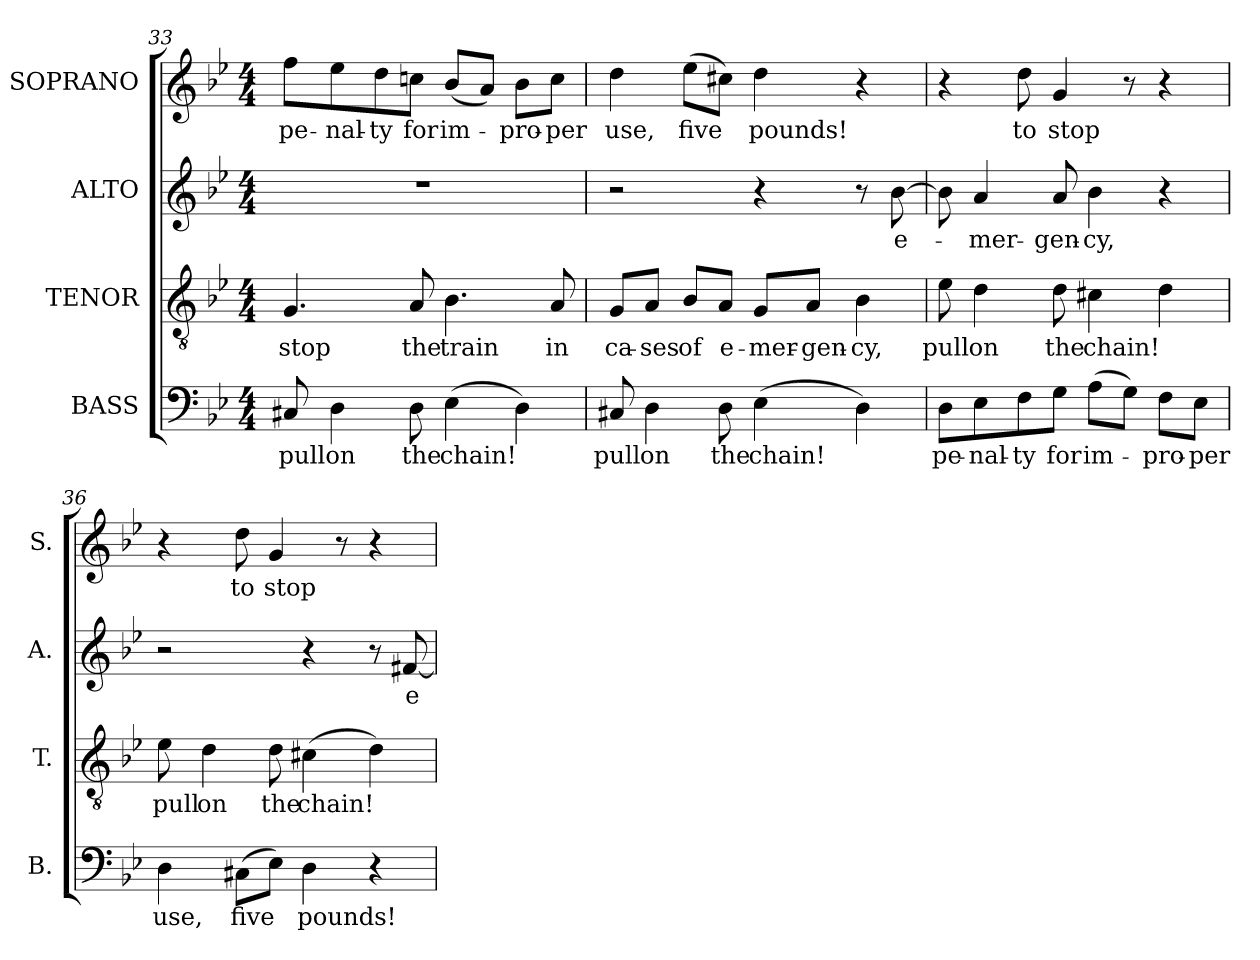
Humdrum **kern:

**kern	**text	**kern	**text	**kern	**text	**kern	**text
*part4	*part4	*part3	*part3	*part2	*part2	*part1	*part1
*staff4	*staff4	*staff3	*staff3	*staff2	*staff2	*staff1	*staff1
*I"BASS	*	*I"TENOR	*	*I"ALTO	*	*I"SOPRANO	*
*I'B.	*	*I'T.	*	*I'A.	*	*I'S.	*
*clefF4	*	*clefGv2	*	*clefG2	*	*clefG2	*
*	*	*ITrd7c12	*	*	*	*	*
*k[b-e-]	*	*k[b-e-]	*	*k[b-e-]	*	*k[b-e-]	*
*g:	*	*g:	*	*g:	*	*g:	*
*M4/4	*	*M4/4	*	*M4/4	*	*M4/4	*
=33	=33	=33	=33	=33	=33	=33	=33
!	!LO:LY:b:color=#000000	!	!	!	!	!	!
!	!	!	!LO:LY:b:color=#000000	!	!	!	!
!	!	!	!	!	!	!	!LO:LY:b:color=#000000
8C#Xi/	pull	4.GGi/	stop	1r	.	8ffi\L	pe-
!	!LO:LY:b:color=#000000	!	!	!	!	!	!
!	!	!	!	!	!	!	!LO:LY:b:color=#000000
4Di\	on	.	.	.	.	8ee-i\	-nal-
!	!	!	!	!	!	!	!LO:LY:b:color=#000000
.	.	.	.	.	.	8ddi\	-ty
!	!LO:LY:b:color=#000000	!	!	!	!	!	!
!	!	!	!LO:LY:b:color=#000000	!	!	!	!
!	!	!	!	!	!	!	!LO:LY:b:color=#000000
8Di\	the	8AAi/	the	.	.	8ccni\J	for
!	!LO:LY:b:color=#000000	!	!	!	!	!	!
!	!	!	!LO:LY:b:color=#000000	!	!	!	!
!	!	!	!	!	!	!	!LO:LY:b:color=#000000
(4E-i\	chain!	4.BB-i\	train	.	.	(8b-i/L	im-
.	.	.	.	.	.	8ai/J)	.
!	!	!	!	!	!	!	!LO:LY:b:color=#000000
4Di\)	.	.	.	.	.	8b-i\L	-pro-
!	!	!	!LO:LY:b:color=#000000	!	!	!	!
!	!	!	!	!	!	!	!LO:LY:b:color=#000000
.	.	8AAi/	in	.	.	8cci\J	-per
!!LO:LB:g=z
=34	=34	=34	=34	=34	=34	=34	=34
!	!LO:LY:b:color=#000000	!	!	!	!	!	!
!	!	!	!LO:LY:b:color=#000000	!	!	!	!
!	!	!	!	!	!	!	!LO:LY:b:color=#000000
8C#Xi/	pull	8GGi/L	ca-	2r	.	4ddi\	use,
!	!LO:LY:b:color=#000000	!	!	!	!	!	!
!	!	!	!LO:LY:b:color=#000000	!	!	!	!
4Di\	on	8AAi/J	-ses	.	.	.	.
!	!	!	!LO:LY:b:color=#000000	!	!	!	!
!	!	!	!	!	!	!	!LO:LY:b:color=#000000
.	.	8BB-i/L	of	.	.	(8ee-i\L	five
!	!LO:LY:b:color=#000000	!	!	!	!	!	!
!	!	!	!LO:LY:b:color=#000000	!	!	!	!
8Di\	the	8AAi/J	e-	.	.	8cc#Xi\J)	.
!	!LO:LY:b:color=#000000	!	!	!	!	!	!
!	!	!	!LO:LY:b:color=#000000	!	!	!	!
!	!	!	!	!	!	!	!LO:LY:b:color=#000000
(4E-i\	chain!	8GGi/L	-mer-	4r	.	4ddi\	pounds!
!	!	!	!LO:LY:b:color=#000000	!	!	!	!
.	.	8AAi/J	-gen-	.	.	.	.
!	!	!	!LO:LY:b:color=#000000	!	!	!	!
4Di\)	.	4BB-i\	-cy,	8r	.	4r	.
!	!	!	!	!	!LO:LY:b:color=#000000	!	!
.	.	.	.	[>8b-i\	e-	.	.
=35	=35	=35	=35	=35	=35	=35	=35
!	!LO:LY:b:color=#000000	!	!	!	!	!	!
!	!	!	!LO:LY:b:color=#000000	!	!	!	!
8Di\L	pe-	8E-i\	pull	8b-i\]	.	4r	.
!	!LO:LY:b:color=#000000	!	!	!	!	!	!
!	!	!	!LO:LY:b:color=#000000	!	!	!	!
!	!	!	!	!	!LO:LY:b:color=#000000	!	!
8E-i\	-nal-	4Di\	on	4ai/	-mer-	.	.
!	!LO:LY:b:color=#000000	!	!	!	!	!	!
!	!	!	!	!	!	!	!LO:LY:b:color=#000000
8Fi\	-ty	.	.	.	.	8ddi\	to
!	!LO:LY:b:color=#000000	!	!	!	!	!	!
!	!	!	!LO:LY:b:color=#000000	!	!	!	!
!	!	!	!	!	!LO:LY:b:color=#000000	!	!
!	!	!	!	!	!	!	!LO:LY:b:color=#000000
8Gi\J	for	8Di\	the	8ai/	-gen-	4gi/	stop
!	!LO:LY:b:color=#000000	!	!	!	!	!	!
!	!	!	!LO:LY:b:color=#000000	!	!	!	!
!	!	!	!	!	!LO:LY:b:color=#000000	!	!
(8Ai\L	im-	4C#Xi\	chain!	4b-i\	-cy,	.	.
8Gi\J)	.	.	.	.	.	8r	.
!	!LO:LY:b:color=#000000	!	!	!	!	!	!
8Fi\L	-pro-	4Di\	.	4r	.	4r	.
!	!LO:LY:b:color=#000000	!	!	!	!	!	!
8E-i\J	-per	.	.	.	.	.	.
=36	=36	=36	=36	=36	=36	=36	=36
!	!LO:LY:b:color=#000000	!	!	!	!	!	!
!	!	!	!LO:LY:b:color=#000000	!	!	!	!
4Di\	use,	8E-i\	pull	2r	.	4r	.
!	!	!	!LO:LY:b:color=#000000	!	!	!	!
.	.	4Di\	on	.	.	.	.
!	!LO:LY:b:color=#000000	!	!	!	!	!	!
!	!	!	!	!	!	!	!LO:LY:b:color=#000000
(8C#Xi\L	five	.	.	.	.	8ddi\	to
!	!	!	!LO:LY:b:color=#000000	!	!	!	!
!	!	!	!	!	!	!	!LO:LY:b:color=#000000
8E-i\J)	.	8Di\	the	.	.	4gi/	stop
!	!LO:LY:b:color=#000000	!	!	!	!	!	!
!	!	!	!LO:LY:b:color=#000000	!	!	!	!
4Di\	pounds!	(4C#Xi\	chain!	4r	.	.	.
.	.	.	.	.	.	8r	.
4r	.	4Di\)	.	8r	.	4r	.
!	!	!	!	!	!LO:LY:b:color=#000000	!	!
.	.	.	.	[<8f#Xi/	e-	.	.
=	=	=	=	=	=	=	=
*-	*-	*-	*-	*-	*-	*-	*-
